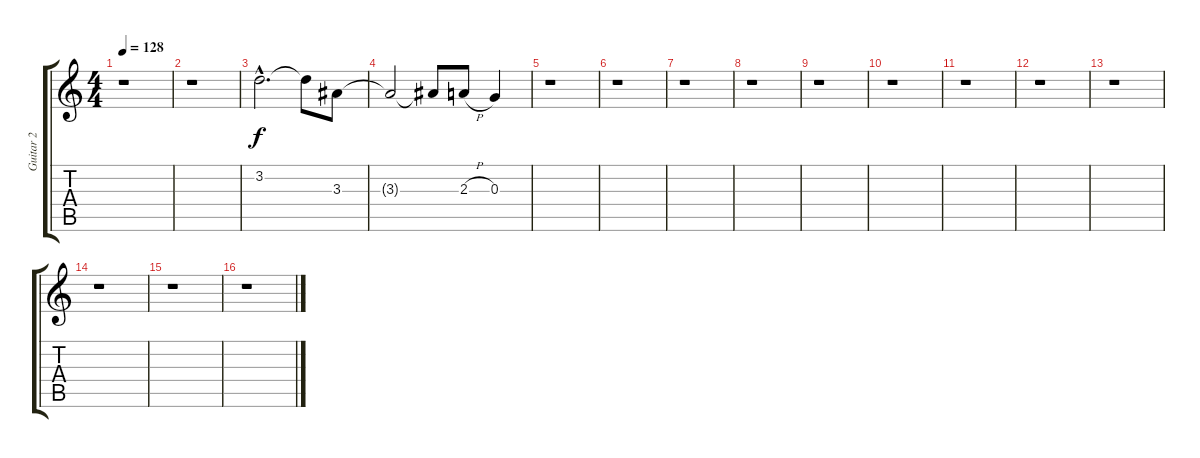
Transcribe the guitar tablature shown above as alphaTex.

\track ("Guitar 2" "Guitar 2") {instrument electricguitarclean}
\staff {score tabs}
\tuning (E4 B3 G3 D3 A2 E2) {hide}
\ts (4 4)
\tempo 128
\clef g2
\ks c
r.1{dy f instrument electricguitarclean} |
r.1 |
3.2{hac}.2{d} 3.2{t}.8 3.3.8 |
3.3{t}.2 3.3{t}.8 2.3{h}.8 0.3.4 |
r.1 |
r.1 |
r.1 |
r.1 |
r.1 |
r.1 |
r.1 |
r.1 |
r.1 |
r.1 |
r.1 |
r.1
